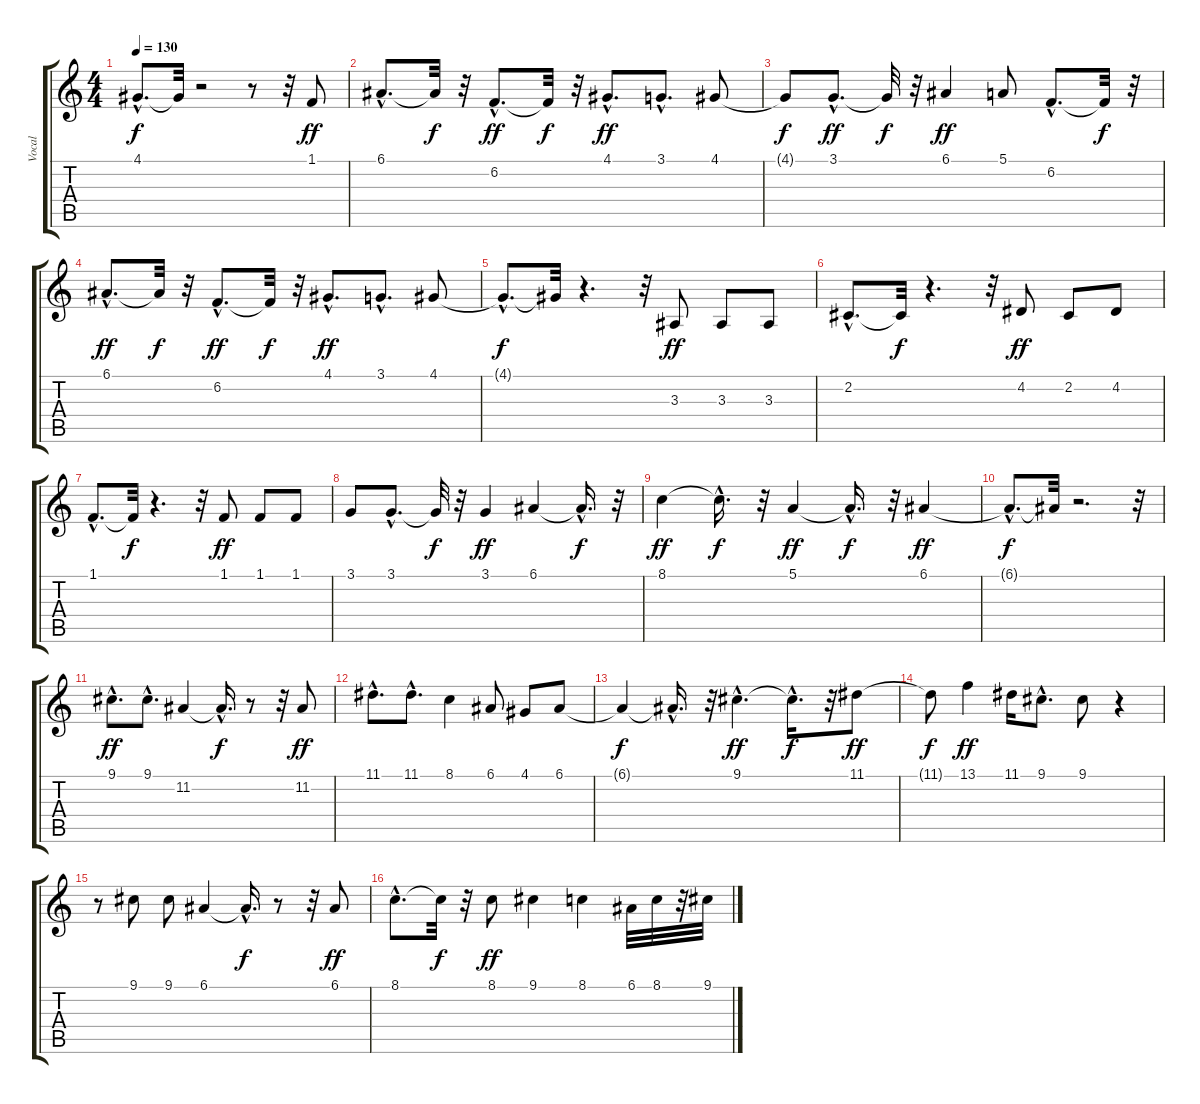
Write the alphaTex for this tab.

\track ("Vocal" "Vocal") {instrument voiceoohs}
\staff {score tabs}
\tuning (E4 B3 G3 D3 A2 E2) {hide}
\ts (4 4)
\tempo 130
\clef g2
\ks c
4.1{hac t}.8{d dy f} 4.1{t}.32 r.2 r.8 r.32 1.1.8{dy ff} |
6.1{hac}.8{d} 6.1{t}.32{dy f} r.32 6.2{hac}.8{d dy ff} 6.2{t}.32{dy f} r.32 4.1{hac}.8{d dy ff} 3.1{hac}.8{d} 4.1.8 |
4.1{t}.8{dy f} 3.1{hac}.8{d dy ff} 3.1{t}.32{dy f} r.32 6.1.4{dy ff} 5.1.8 6.2{hac}.8{d} 6.2{t}.32{dy f} r.32 |
6.1{hac}.8{d dy ff} 6.1{t}.32{dy f} r.32 6.2{hac}.8{d dy ff} 6.2{t}.32{dy f} r.32 4.1{hac}.8{d dy ff} 3.1{hac}.8{d} 4.1.8 |
4.1{hac t}.8{d dy f} 4.1{t}.32 r.4{d} r.32 3.3.8{dy ff} 3.3.8 3.3.8 |
2.2{hac}.8{d} 2.2{t}.32{dy f} r.4{d} r.32 4.2.8{dy ff} 2.2.8 4.2.8 |
1.1{hac}.8{d} 1.1{t}.32{dy f} r.4{d} r.32 1.1.8{dy ff} 1.1.8 1.1.8 |
3.1.8 3.1{hac}.8{d} 3.1{t}.32{dy f} r.32 3.1.4{dy ff} 6.1.4 6.1{hac t}.16{d dy f} r.32 |
8.1.4{dy ff} 8.1{hac t}.16{d dy f} r.32 5.1.4{dy ff} 5.1{hac t}.16{d dy f} r.32 6.1.4{dy ff} |
6.1{hac t}.8{d dy f} 6.1{t}.32 r.2{d} r.32 |
9.1{hac}.8{d dy ff} 9.1{hac}.8{d} 11.2.4 11.2{hac t}.16{d dy f} r.8 r.32 11.2.8{dy ff} |
11.1{hac}.8{d} 11.1{hac}.8{d} 8.1.4 6.1.8 4.1.8 6.1.8 |
6.1{t}.4{dy f} 6.1{hac t}.16{d} r.32 9.1{hac}.4{d dy ff} 9.1{hac t}.16{d dy f} r.32 11.1.8{dy ff} |
11.1{t}.8{dy f} 13.1.4{dy ff} 11.1.16 9.1{hac}.8{d} 9.1.8 r.4 |
r.8 9.1.8 9.1.8 6.1.4 6.1{hac t}.16{d dy f} r.8 r.32 6.1.8{dy ff} |
8.1{hac}.8{d} 8.1{t}.32{dy f} r.32 8.1.8{dy ff} 9.1.4 8.1.4 6.1.32 8.1.32 r.32 9.1.32
